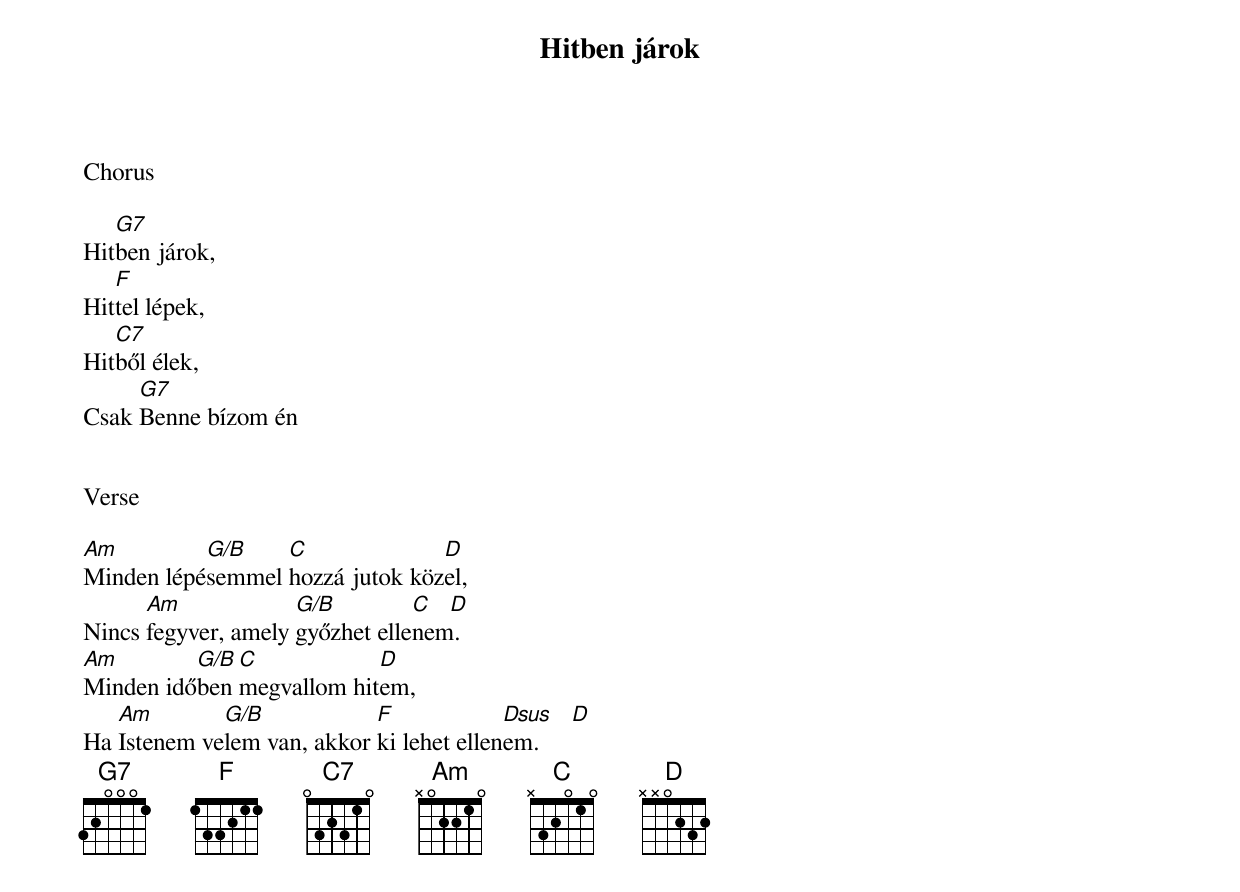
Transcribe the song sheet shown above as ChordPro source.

{title: Hitben járok}
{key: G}
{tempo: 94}
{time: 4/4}
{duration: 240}



Chorus

Hit[G7]ben járok,
Hit[F]tel lépek,
Hit[C7]ből élek,
Csak [G7]Benne bízom én


Verse

[Am]Minden lépé[G/B]semmel [C]hozzá jutok köz[D]el,
Nincs [Am]fegyver, amely [G/B]győzhet elle[C    D]nem.
[Am]Minden idő[G/B]ben [C]megvallom hit[D]em,
Ha [Am]Istenem ve[G/B]lem van, akkor [F]ki lehet ellen[Dsus    D]em.
